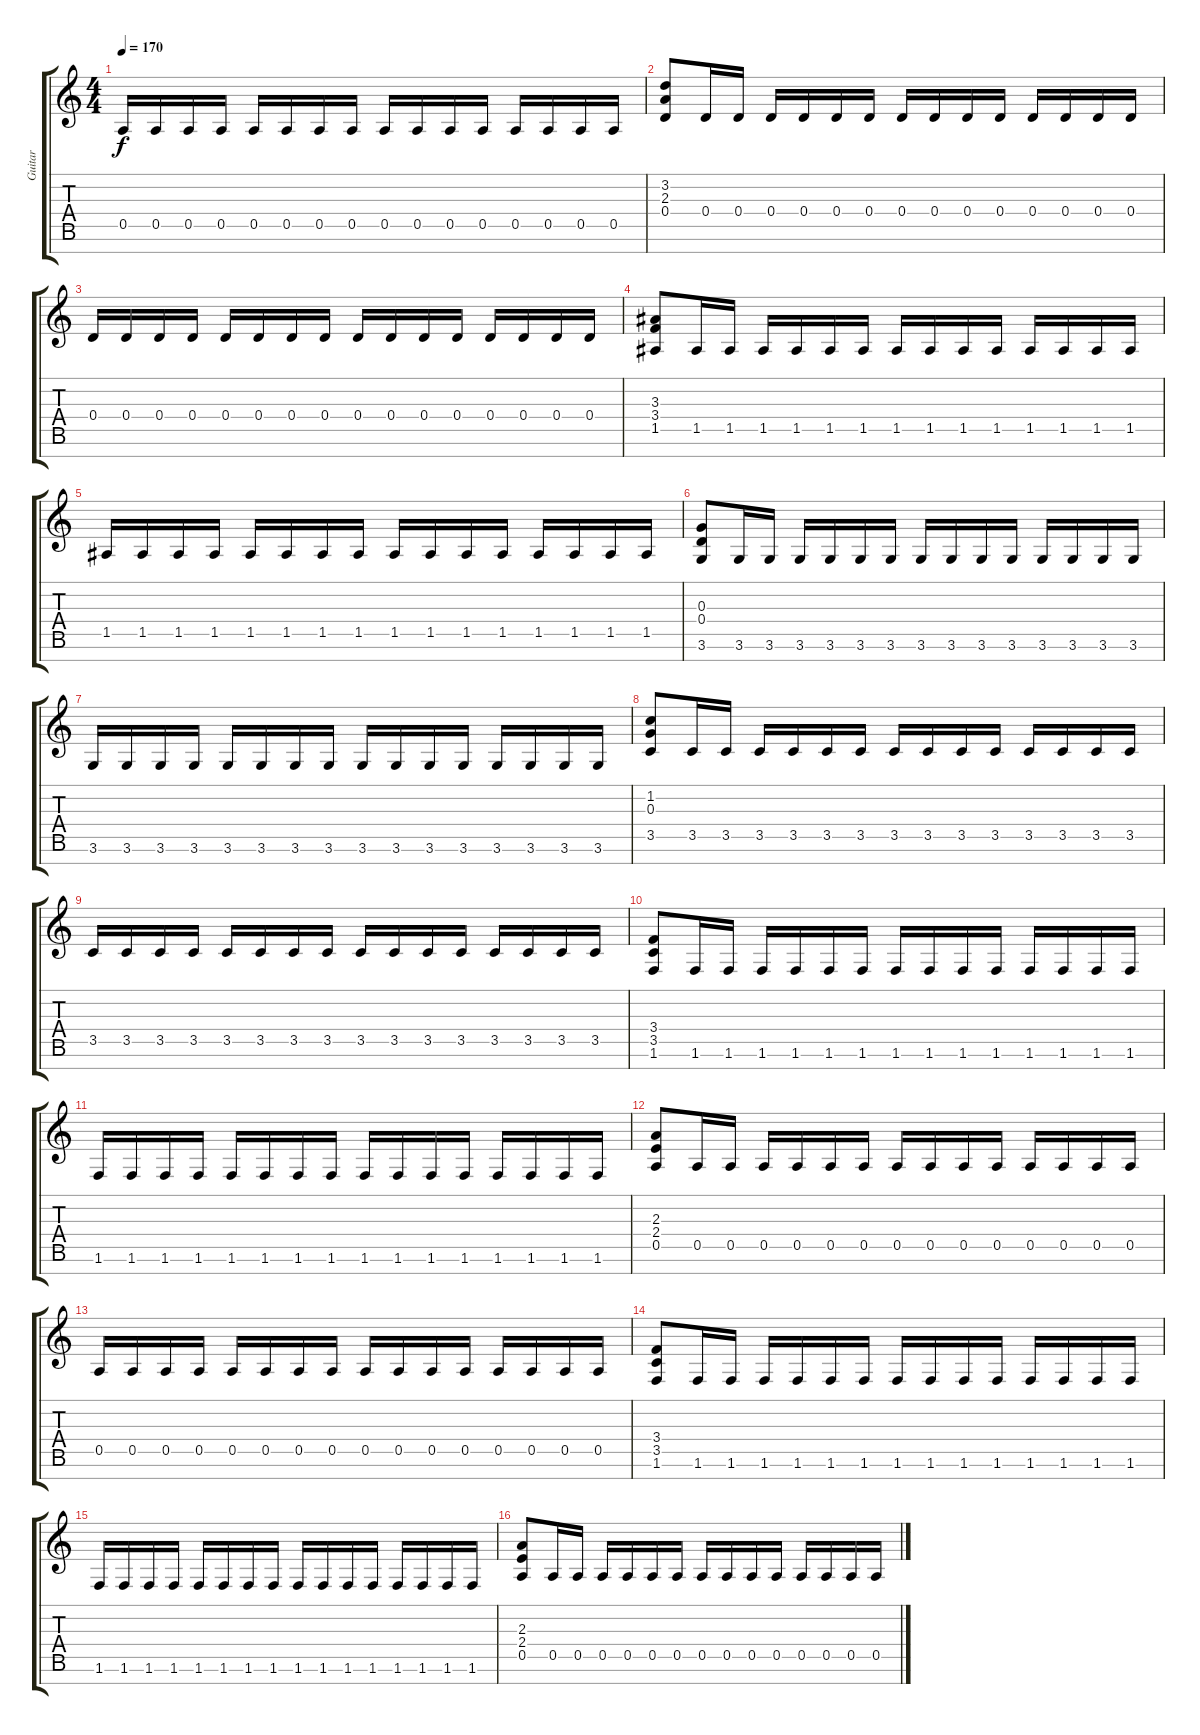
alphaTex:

\track ("Guitar" "Guitar") {instrument distortionguitar}
\staff {score tabs}
\tuning (E4 B3 G3 D3 A2 E2 B1) {hide}
\ts (4 4)
\tempo 170
\clef g2
\ks c
0.5.16{dy f} 0.5.16 0.5.16 0.5.16 0.5.16 0.5.16 0.5.16 0.5.16 0.5.16 0.5.16 0.5.16 0.5.16 0.5.16 0.5.16 0.5.16 0.5.16 |
(3.2 2.3 0.4).8 0.4.16 0.4.16 0.4.16 0.4.16 0.4.16 0.4.16 0.4.16 0.4.16 0.4.16 0.4.16 0.4.16 0.4.16 0.4.16 0.4.16 |
0.4.16 0.4.16 0.4.16 0.4.16 0.4.16 0.4.16 0.4.16 0.4.16 0.4.16 0.4.16 0.4.16 0.4.16 0.4.16 0.4.16 0.4.16 0.4.16 |
(3.3 3.4 1.5).8 1.5.16 1.5.16 1.5.16 1.5.16 1.5.16 1.5.16 1.5.16 1.5.16 1.5.16 1.5.16 1.5.16 1.5.16 1.5.16 1.5.16 |
1.5.16 1.5.16 1.5.16 1.5.16 1.5.16 1.5.16 1.5.16 1.5.16 1.5.16 1.5.16 1.5.16 1.5.16 1.5.16 1.5.16 1.5.16 1.5.16 |
(0.3 0.4 3.6).8 3.6.16 3.6.16 3.6.16 3.6.16 3.6.16 3.6.16 3.6.16 3.6.16 3.6.16 3.6.16 3.6.16 3.6.16 3.6.16 3.6.16 |
3.6.16 3.6.16 3.6.16 3.6.16 3.6.16 3.6.16 3.6.16 3.6.16 3.6.16 3.6.16 3.6.16 3.6.16 3.6.16 3.6.16 3.6.16 3.6.16 |
(1.2 0.3 3.5).8 3.5.16 3.5.16 3.5.16 3.5.16 3.5.16 3.5.16 3.5.16 3.5.16 3.5.16 3.5.16 3.5.16 3.5.16 3.5.16 3.5.16 |
3.5.16 3.5.16 3.5.16 3.5.16 3.5.16 3.5.16 3.5.16 3.5.16 3.5.16 3.5.16 3.5.16 3.5.16 3.5.16 3.5.16 3.5.16 3.5.16 |
(3.4 3.5 1.6).8 1.6.16 1.6.16 1.6.16 1.6.16 1.6.16 1.6.16 1.6.16 1.6.16 1.6.16 1.6.16 1.6.16 1.6.16 1.6.16 1.6.16 |
1.6.16 1.6.16 1.6.16 1.6.16 1.6.16 1.6.16 1.6.16 1.6.16 1.6.16 1.6.16 1.6.16 1.6.16 1.6.16 1.6.16 1.6.16 1.6.16 |
(2.3 2.4 0.5).8 0.5.16 0.5.16 0.5.16 0.5.16 0.5.16 0.5.16 0.5.16 0.5.16 0.5.16 0.5.16 0.5.16 0.5.16 0.5.16 0.5.16 |
0.5.16 0.5.16 0.5.16 0.5.16 0.5.16 0.5.16 0.5.16 0.5.16 0.5.16 0.5.16 0.5.16 0.5.16 0.5.16 0.5.16 0.5.16 0.5.16 |
(3.4 3.5 1.6).8 1.6.16 1.6.16 1.6.16 1.6.16 1.6.16 1.6.16 1.6.16 1.6.16 1.6.16 1.6.16 1.6.16 1.6.16 1.6.16 1.6.16 |
1.6.16 1.6.16 1.6.16 1.6.16 1.6.16 1.6.16 1.6.16 1.6.16 1.6.16 1.6.16 1.6.16 1.6.16 1.6.16 1.6.16 1.6.16 1.6.16 |
(2.3 2.4 0.5).8 0.5.16 0.5.16 0.5.16 0.5.16 0.5.16 0.5.16 0.5.16 0.5.16 0.5.16 0.5.16 0.5.16 0.5.16 0.5.16 0.5.16
